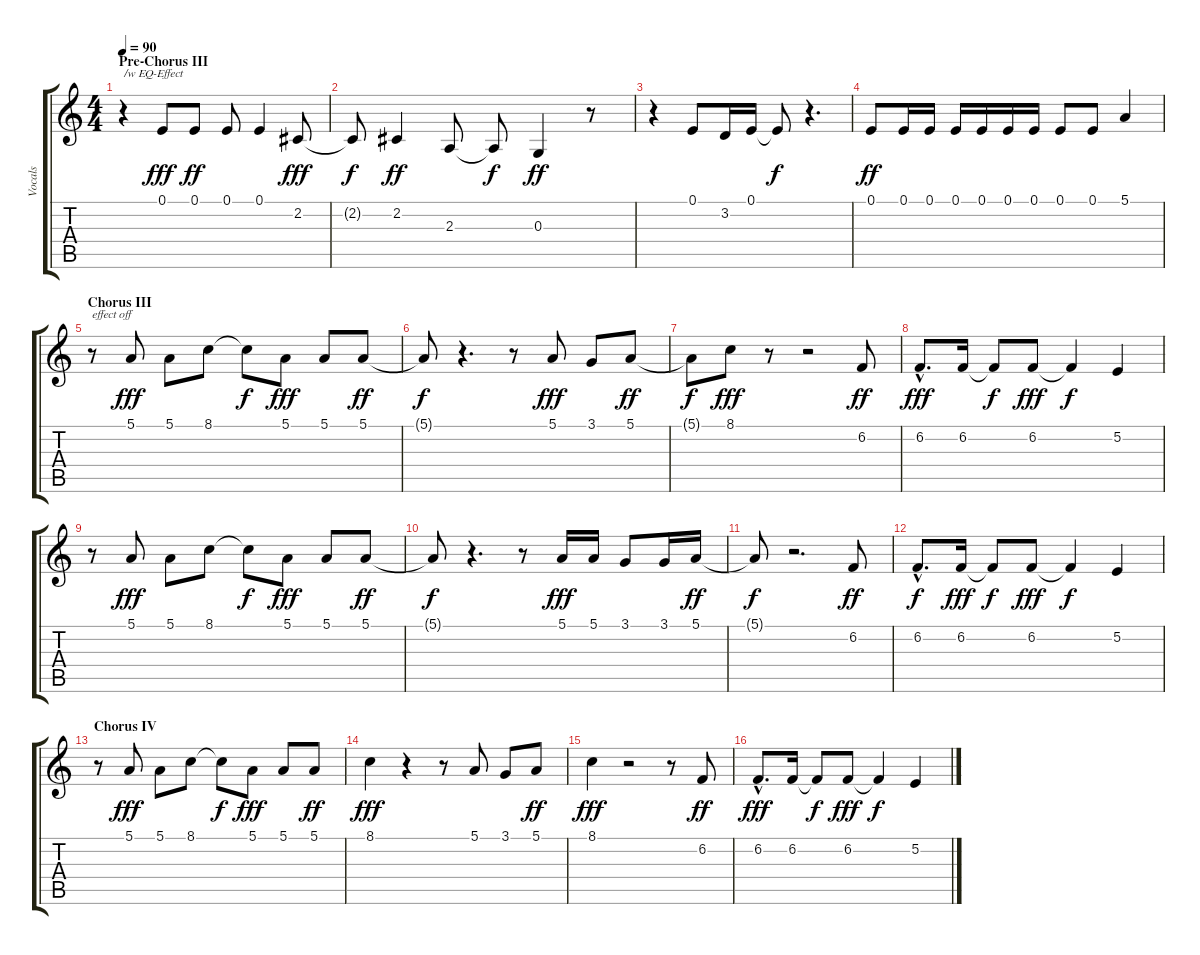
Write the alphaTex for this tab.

\track ("Vocals" "Vocals") {instrument piccolo}
\staff {score tabs}
\tuning (E4 B3 G3 D3 A2 E2) {hide}
\ts (4 4)
\section ("" "Pre-Chorus III")
\tempo 90
\clef g2
\ks c
r.4{txt "/w EQ-Effect" dy f} 0.1.8{dy fff} 0.1.8{dy ff} 0.1.8 0.1.4 2.2.8{dy fff} |
2.2{t}.8{dy f} 2.2.4{dy ff} 2.3.8 2.3{t}.8{dy f} 0.3.4{dy ff} r.8 |
r.4 0.1.8 3.2.16 0.1.16 0.1{t}.8{dy f} r.4{d} |
0.1.8{dy ff} 0.1.16 0.1.16 0.1.16 0.1.16 0.1.16 0.1.16 0.1.8 0.1.8 5.1.4 |
\section ("" "Chorus III")
r.8{txt "effect off"} 5.1.8{dy fff volume 16} 5.1.8 8.1.8 8.1{t}.8{dy f} 5.1.8{dy fff} 5.1.8 5.1.8{dy ff} |
5.1{t}.8{dy f} r.4{d} r.8 5.1.8{dy fff} 3.1.8 5.1.8{dy ff} |
5.1{t}.8{dy f} 8.1.8{dy fff} r.8 r.2 6.2.8{dy ff} |
6.2{hac}.8{d dy fff} 6.2.16 6.2{t}.8{dy f} 6.2.8{dy fff} 6.2{t}.4{dy f} 5.2.4 |
r.8 5.1.8{dy fff volume 16} 5.1.8 8.1.8 8.1{t}.8{dy f} 5.1.8{dy fff} 5.1.8 5.1.8{dy ff} |
5.1{t}.8{dy f} r.4{d} r.8 5.1.16{dy fff} 5.1.16 3.1.8 3.1.16 5.1.16{dy ff} |
5.1{t}.8{dy f} r.2{d} 6.2.8{dy ff} |
6.2{hac}.8{d dy f} 6.2.16{dy fff} 6.2{t}.8{dy f} 6.2.8{dy fff} 6.2{t}.4{dy f} 5.2.4 |
\section ("" "Chorus IV")
r.8 5.1.8{dy fff volume 16} 5.1.8 8.1.8 8.1{t}.8{dy f} 5.1.8{dy fff} 5.1.8 5.1.8{dy ff} |
8.1.4{dy fff} r.4 r.8 5.1.8 3.1.8 5.1.8{dy ff} |
8.1.4{dy fff} r.2 r.8 6.2.8{dy ff} |
6.2{hac}.8{d dy fff} 6.2.16 6.2{t}.8{dy f} 6.2.8{dy fff} 6.2{t}.4{dy f} 5.2.4
